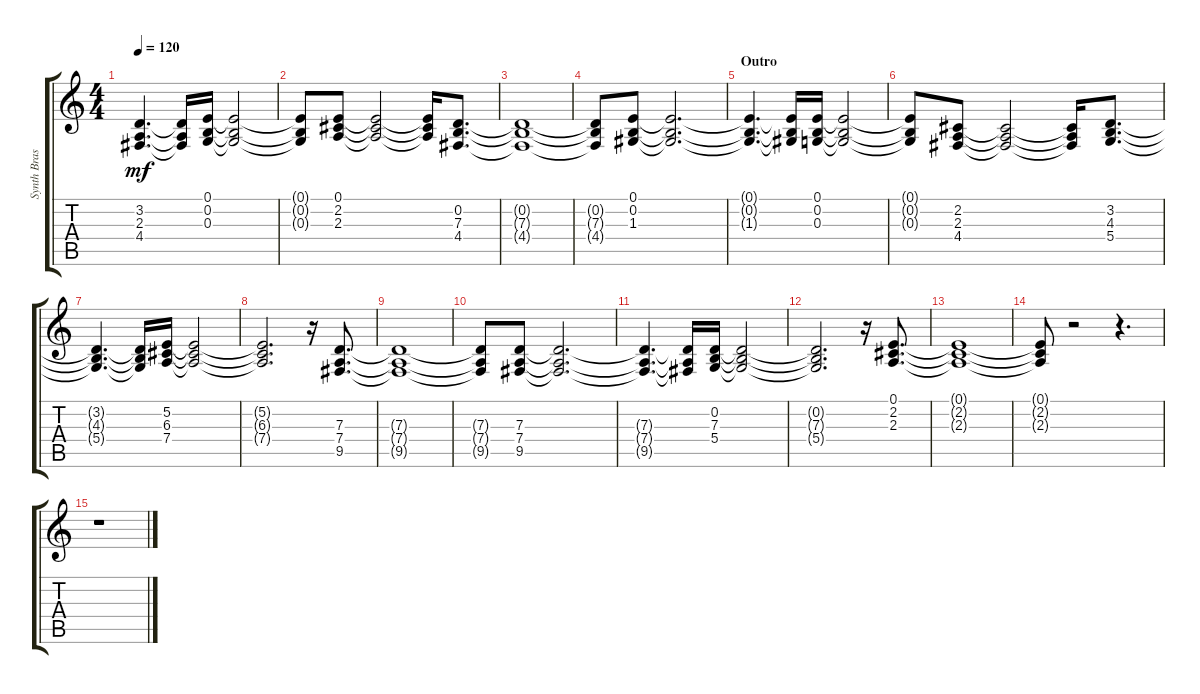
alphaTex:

\track ("Synth Brass" "Synth Bras") {instrument synthbrass1}
\staff {score tabs}
\tuning (E4 B3 G3 D3 A2 E2) {hide}
\ts (4 4)
\tempo 120
\clef g2
\ks aminor
(3.2{t} 2.3{t} 4.4{t}).4{d dy mf} (3.2{t} 2.3{t} 4.4{t}).16 (0.1 0.2 0.3).16 (0.1{t} 0.2{t} 0.3{t}).2 |
(0.1{t} 0.2{t} 0.3{t}).8 (0.1 2.2 2.3).8 (0.1{t} 2.2{t} 2.3{t}).2 (0.1{t} 2.2{t} 2.3{t}).16 (0.2 7.3 4.4).8{d} |
(0.2{t} 7.3{t} 4.4{t}).1 |
(0.2{t} 7.3{t} 4.4{t}).8 (0.1 0.2 1.3).8 (0.1{t} 0.2{t} 1.3{t}).2{d} |
\section ("" "Outro")
(0.1{t} 0.2{t} 1.3{t}).4{d} (0.1{t} 0.2{t} 1.3{t}).16 (0.1 0.2 0.3).16 (0.1{t} 0.2{t} 0.3{t}).2 |
(0.1{t} 0.2{t} 0.3{t}).8 (2.2 2.3 4.4).8 (2.2{t} 2.3{t} 4.4{t}).2 (2.2{t} 2.3{t} 4.4{t}).16 (3.2 4.3 5.4).8{d} |
(3.2{t} 4.3{t} 5.4{t}).4{d} (3.2{t} 4.3{t} 5.4{t}).16 (5.2 6.3 7.4).16 (5.2{t} 6.3{t} 7.4{t}).2 |
(5.2{t} 6.3{t} 7.4{t}).2{d} r.16 (7.3 7.4 9.5).8{d} |
(7.3{t} 7.4{t} 9.5{t}).1 |
(7.3{t} 7.4{t} 9.5{t}).8 (7.3 7.4 9.5).8 (7.3{t} 7.4{t} 9.5{t}).2{d} |
(7.3{t} 7.4{t} 9.5{t}).4{d} (7.3{t} 7.4{t} 9.5{t}).16 (0.2 7.3 5.4).16 (0.2{t} 7.3{t} 5.4{t}).2 |
(0.2{t} 7.3{t} 5.4{t}).2{d} r.16 (0.1 2.2 2.3).8{d} |
(0.1{t} 2.2{t} 2.3{t}).1 |
(0.1{t} 2.2{t} 2.3{t}).8 r.2 r.4{d} |
r.1
